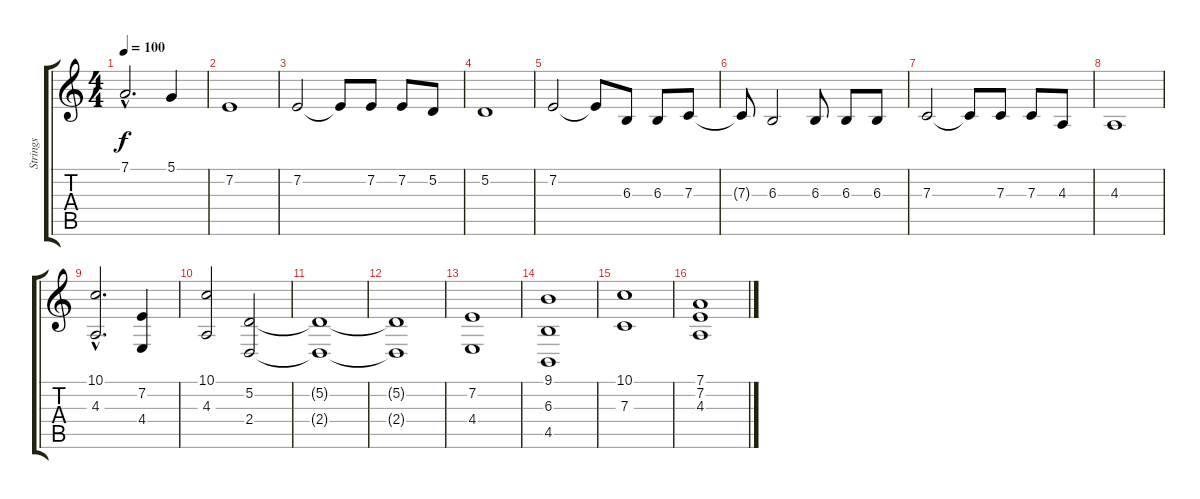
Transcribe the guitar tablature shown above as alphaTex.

\track ("Strings" "Strings") {instrument stringensemble1}
\staff {score tabs}
\tuning (D4 A3 F3 C3 G2 D2) {hide}
\ts (4 4)
\tempo 100
\clef g2
\ks c
7.1{hac}.2{d dy f} 5.1.4 |
7.2.1 |
7.2.2 7.2{t}.8 7.2.8 7.2.8 5.2.8 |
5.2.1 |
7.2.2 7.2{t}.8 6.3.8 6.3.8 7.3.8 |
7.3{t}.8 6.3.2 6.3.8 6.3.8 6.3.8 |
7.3.2 7.3{t}.8 7.3.8 7.3.8 4.3.8 |
4.3.1 |
(10.1{hac} 4.3{hac}).2{d volume 11} (7.2 4.4).4 |
(10.1 4.3).2 (5.2 2.4).2 |
(5.2{t} 2.4{t}).1 |
(5.2{t} 2.4{t}).1 |
(7.2 4.4).1 |
(9.1 6.3 4.5).1 |
(10.1 7.3).1 |
(7.1 7.2 4.3).1
